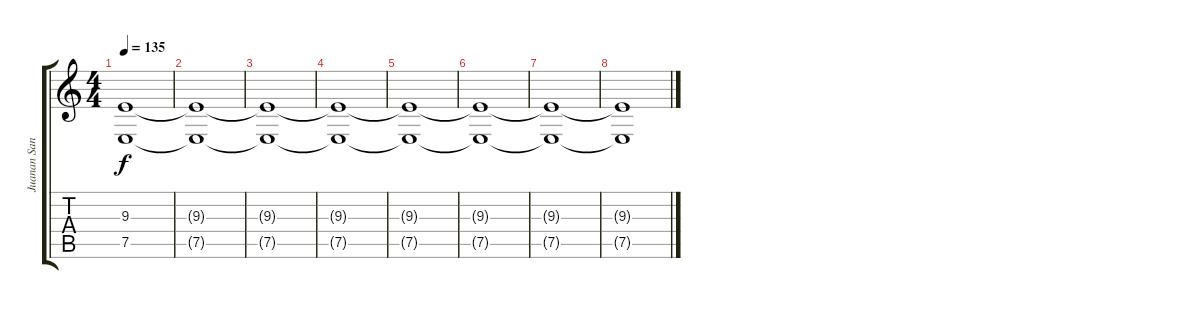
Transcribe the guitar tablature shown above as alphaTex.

\track ("Juanan San Martín" "Juanan San") {instrument stringensemble1}
\staff {score tabs}
\tuning (E4 B3 G3 D3 A2 E2) {hide}
\ts (4 4)
\tempo 135
\clef g2
\ks c
(9.3{t} 7.5{t}).1{dy f} |
(9.3{t} 7.5{t}).1 |
(9.3{t} 7.5{t}).1 |
(9.3{t} 7.5{t}).1 |
(9.3{t} 7.5{t}).1 |
(9.3{t} 7.5{t}).1 |
(9.3{t} 7.5{t}).1 |
(9.3{t} 7.5{t}).1
